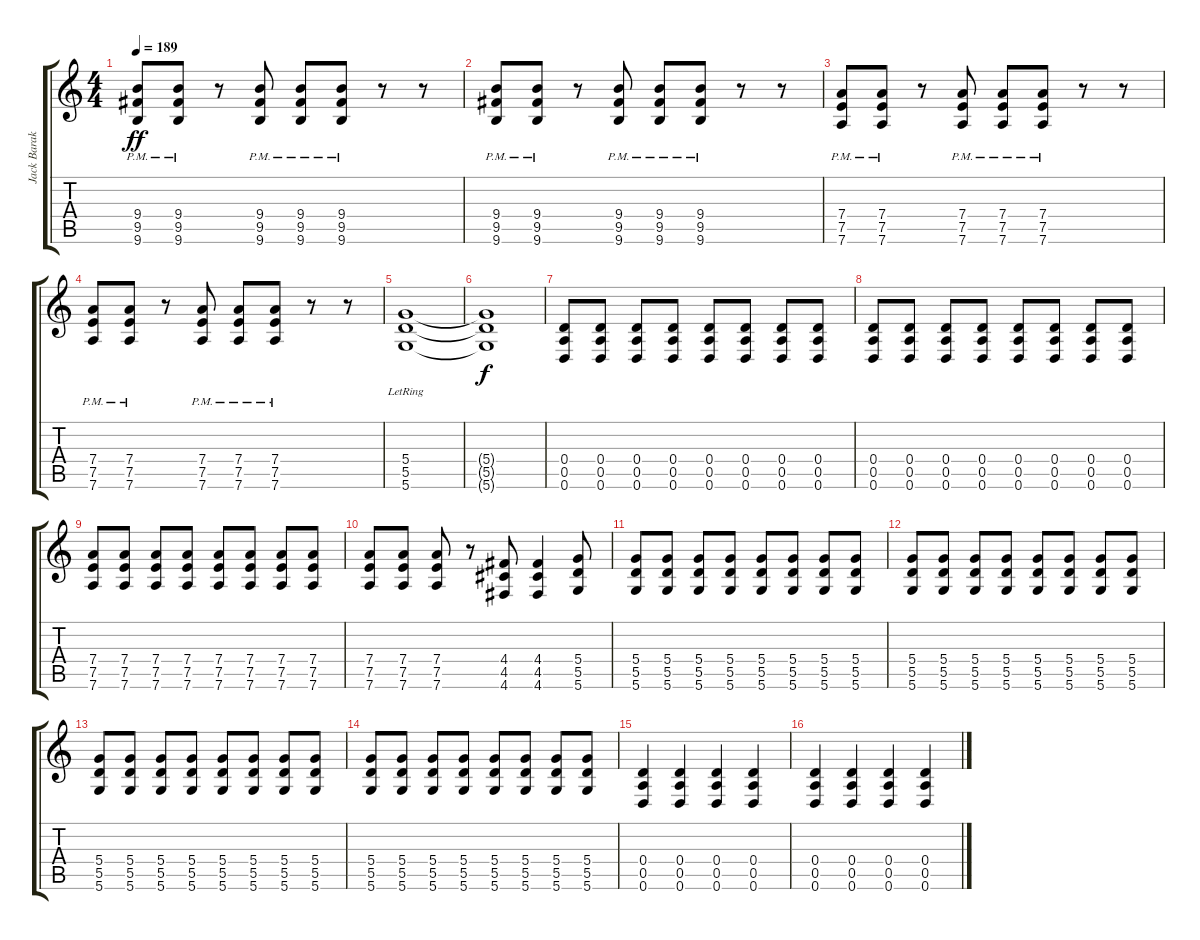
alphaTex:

\track ("Jack Barakat " "Jack Barak") {instrument distortionguitar}
\staff {score tabs}
\tuning (E4 B3 G3 D3 A2 D2) {hide}
\ts (4 4)
\tempo 189
\clef g2
\ks c
(9.4{pm} 9.5{pm} 9.6{pm}).8{dy ff} (9.4{pm} 9.5{pm} 9.6{pm}).8 r.8 (9.4{pm} 9.5{pm} 9.6{pm}).8 (9.4{pm} 9.5{pm} 9.6{pm}).8 (9.4{pm} 9.5{pm} 9.6{pm}).8 r.8 r.8 |
(9.4{pm} 9.5{pm} 9.6{pm}).8 (9.4{pm} 9.5{pm} 9.6{pm}).8 r.8 (9.4{pm} 9.5{pm} 9.6{pm}).8 (9.4{pm} 9.5{pm} 9.6{pm}).8 (9.4{pm} 9.5{pm} 9.6{pm}).8 r.8 r.8 |
(7.4{pm} 7.5{pm} 7.6{pm}).8 (7.4{pm} 7.5{pm} 7.6{pm}).8 r.8 (7.4{pm} 7.5{pm} 7.6{pm}).8 (7.4{pm} 7.5{pm} 7.6{pm}).8 (7.4{pm} 7.5{pm} 7.6{pm}).8 r.8 r.8 |
(7.4{pm} 7.5{pm} 7.6{pm}).8 (7.4{pm} 7.5{pm} 7.6{pm}).8 r.8 (7.4{pm} 7.5{pm} 7.6{pm}).8 (7.4{pm} 7.5{pm} 7.6{pm}).8 (7.4{pm} 7.5{pm} 7.6{pm}).8 r.8 r.8 |
(5.4{lr} 5.5{lr} 5.6{lr}).1 |
(5.4{t} 5.5{t} 5.6{t}).1{dy f} |
(0.4 0.5 0.6).8 (0.4 0.5 0.6).8 (0.4 0.5 0.6).8 (0.4 0.5 0.6).8 (0.4 0.5 0.6).8 (0.4 0.5 0.6).8 (0.4 0.5 0.6).8 (0.4 0.5 0.6).8 |
(0.4 0.5 0.6).8 (0.4 0.5 0.6).8 (0.4 0.5 0.6).8 (0.4 0.5 0.6).8 (0.4 0.5 0.6).8 (0.4 0.5 0.6).8 (0.4 0.5 0.6).8 (0.4 0.5 0.6).8 |
(7.4 7.5 7.6).8 (7.4 7.5 7.6).8 (7.4 7.5 7.6).8 (7.4 7.5 7.6).8 (7.4 7.5 7.6).8 (7.4 7.5 7.6).8 (7.4 7.5 7.6).8 (7.4 7.5 7.6).8 |
(7.4 7.5 7.6).8 (7.4 7.5 7.6).8 (7.4 7.5 7.6).8 r.8 (4.4 4.5 4.6).8 (4.4 4.5 4.6).4 (5.4 5.5 5.6).8 |
(5.4 5.5 5.6).8 (5.4 5.5 5.6).8 (5.4 5.5 5.6).8 (5.4 5.5 5.6).8 (5.4 5.5 5.6).8 (5.4 5.5 5.6).8 (5.4 5.5 5.6).8 (5.4 5.5 5.6).8 |
(5.4 5.5 5.6).8 (5.4 5.5 5.6).8 (5.4 5.5 5.6).8 (5.4 5.5 5.6).8 (5.4 5.5 5.6).8 (5.4 5.5 5.6).8 (5.4 5.5 5.6).8 (5.4 5.5 5.6).8 |
(5.4 5.5 5.6).8 (5.4 5.5 5.6).8 (5.4 5.5 5.6).8 (5.4 5.5 5.6).8 (5.4 5.5 5.6).8 (5.4 5.5 5.6).8 (5.4 5.5 5.6).8 (5.4 5.5 5.6).8 |
(5.4 5.5 5.6).8 (5.4 5.5 5.6).8 (5.4 5.5 5.6).8 (5.4 5.5 5.6).8 (5.4 5.5 5.6).8 (5.4 5.5 5.6).8 (5.4 5.5 5.6).8 (5.4 5.5 5.6).8 |
(0.4 0.5 0.6).4 (0.4 0.5 0.6).4 (0.4 0.5 0.6).4 (0.4 0.5 0.6).4 |
(0.4 0.5 0.6).4 (0.4 0.5 0.6).4 (0.4 0.5 0.6).4 (0.4 0.5 0.6).4
